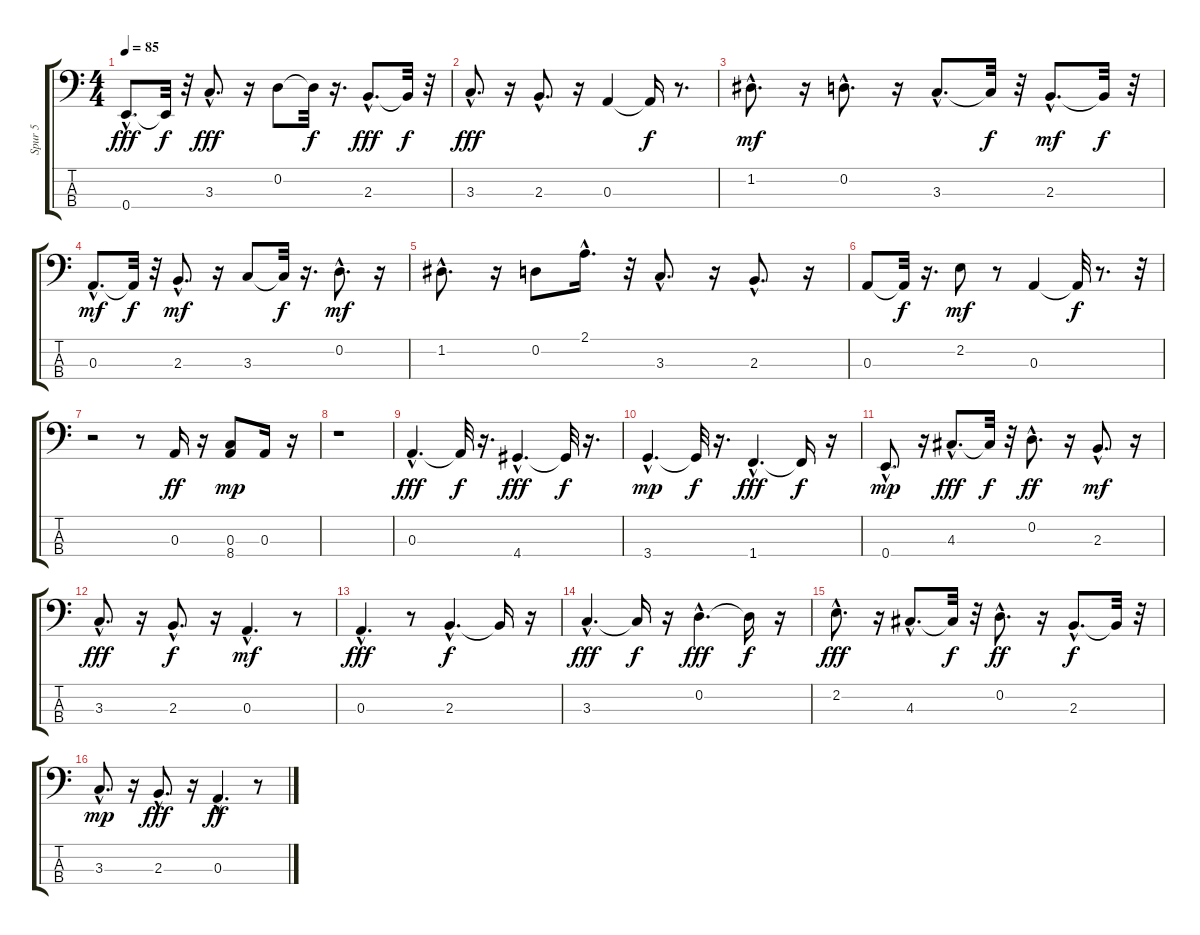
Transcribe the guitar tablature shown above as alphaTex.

\track ("Spur 5" "Spur 5") {instrument acousticbass}
\staff {score tabs}
\tuning (G2 D2 A1 E1) {hide}
\ts (4 4)
\tempo 85
\clef f4
\ks c
0.4{hac}.8{d dy fff} 0.4{t}.32{dy f} r.32 3.3{hac}.8{d dy fff} r.16 0.2.8 0.2{t}.32{dy f} r.16{d} 2.3{hac}.8{d dy fff} 2.3{t}.32{dy f} r.32 |
3.3{hac}.8{d dy fff} r.16 2.3{hac}.8{d} r.16 0.3.4 0.3{t}.16{dy f} r.8{d} |
1.2{hac}.8{d dy mf volume 16 balance 8} r.16 0.2{hac}.8{d} r.16 3.3{hac}.8{d} 3.3{t}.32{dy f} r.32 2.3{hac}.8{d dy mf} 2.3{t}.32{dy f} r.32 |
0.3{hac}.8{d dy mf} 0.3{t}.32{dy f} r.32 2.3{hac}.8{d dy mf} r.16 3.3.8 3.3{t}.32{dy f} r.16{d} 0.2{hac}.8{d dy mf} r.16 |
1.2{hac}.8{d} r.16 0.2.8 2.1{hac}.16{d} r.32 3.3{hac}.8{d} r.16 2.3{hac}.8{d} r.16 |
0.3.8 0.3{t}.32{dy f} r.16{d} 2.2.8{dy mf} r.8 0.3.4 0.3{t}.32{dy f} r.8{d} r.32 |
r.2 r.8 0.3.16{dy ff volume 16 balance 8} r.16 (0.3 8.4).8{dy mp} 0.3.16 r.16 |
r.1 |
0.3{hac}.4{d dy fff volume 16 balance 8} 0.3{t}.32{dy f} r.16{d} 4.4{hac}.4{d dy fff} 4.4{t}.32{dy f} r.16{d} |
3.4{hac}.4{d dy mp} 3.4{t}.32{dy f} r.16{d} 1.4{hac}.4{d dy fff} 1.4{t}.16{dy f} r.16 |
0.4{hac}.8{d dy mp} r.16 4.3{hac}.8{d dy fff} 4.3{t}.32{dy f} r.32 0.2{hac}.8{d dy ff} r.16 2.3{hac}.8{d dy mf} r.16 |
3.3{hac}.8{d dy fff} r.16 2.3{hac}.8{d dy f} r.16 0.3{hac}.4{d dy mf} r.8 |
0.3{hac}.4{d dy fff} r.8 2.3{hac}.4{d dy f} 2.3{t}.16 r.16 |
3.3{hac}.4{d dy fff} 3.3{t}.16{dy f} r.16 0.2{hac}.4{d dy fff} 0.2{t}.16{dy f} r.16 |
2.2{hac}.8{d dy fff} r.16 4.3{hac}.8{d} 4.3{t}.32{dy f} r.32 0.2{hac}.8{d dy ff} r.16 2.3{hac}.8{d dy f} 2.3{t}.32 r.32 |
3.3{hac}.8{d dy mp} r.16 2.3{hac}.8{d dy fff} r.16 0.3{hac}.4{d dy ff} r.8
